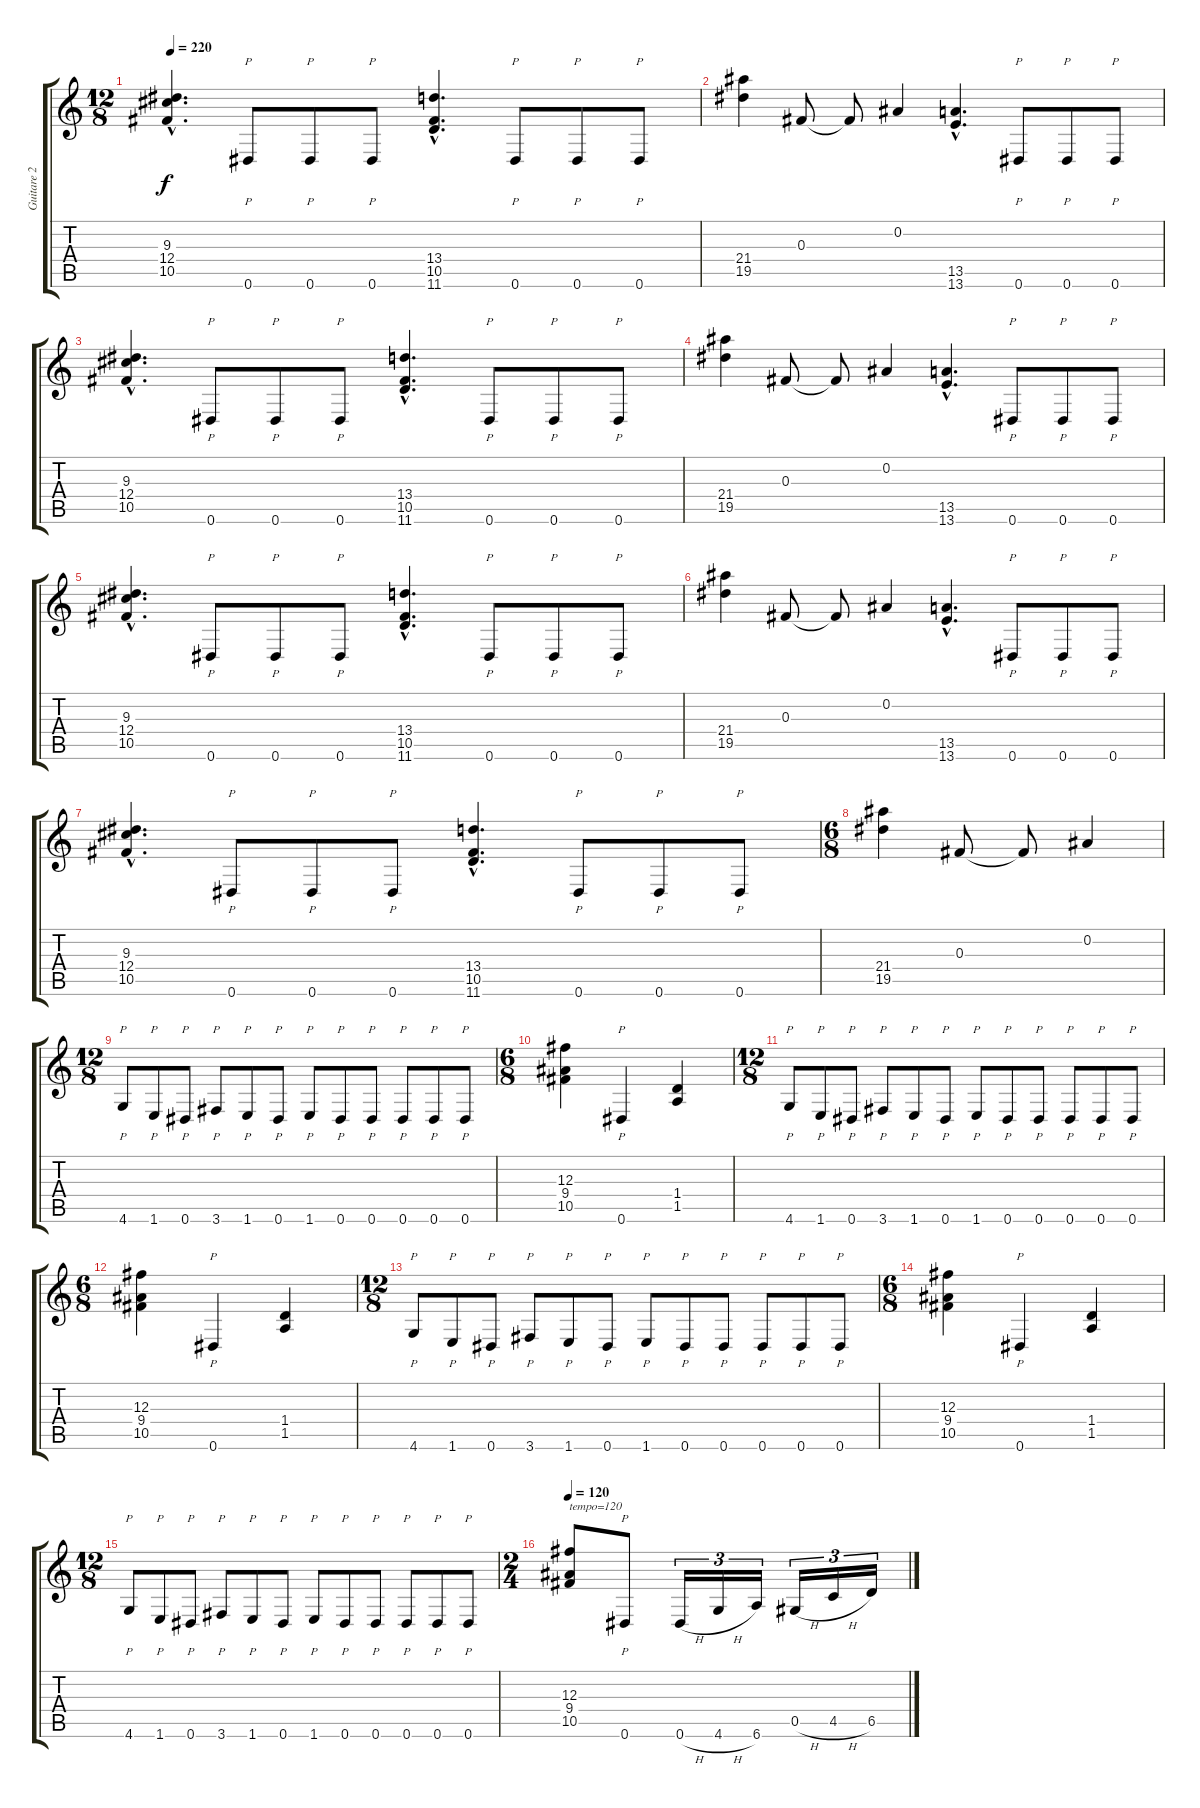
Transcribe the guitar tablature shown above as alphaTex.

\track ("Guitare 2" "Guitare 2") {instrument distortionguitar}
\staff {score tabs}
\tuning (Eb4 Bb3 Gb3 Db3 Ab2 Eb2) {hide}
\ts (12 8)
\tempo 220
\clef g2
\ks c
(9.3{hac} 12.4{hac} 10.5{hac}).4{d dy f} 0.6.8{p} 0.6.8{p} 0.6.8{p} (13.4{hac} 10.5{hac} 11.6{hac}).4{d} 0.6.8{p} 0.6.8{p} 0.6.8{p} |
(21.4 19.5).4 0.3.8 0.3{t}.8 0.2.4 (13.5{hac} 13.6{hac}).4{d} 0.6.8{p} 0.6.8{p} 0.6.8{p} |
(9.3{hac} 12.4{hac} 10.5{hac}).4{d} 0.6.8{p} 0.6.8{p} 0.6.8{p} (13.4{hac} 10.5{hac} 11.6{hac}).4{d} 0.6.8{p} 0.6.8{p} 0.6.8{p} |
(21.4 19.5).4 0.3.8 0.3{t}.8 0.2.4 (13.5{hac} 13.6{hac}).4{d} 0.6.8{p} 0.6.8{p} 0.6.8{p} |
(9.3{hac} 12.4{hac} 10.5{hac}).4{d} 0.6.8{p} 0.6.8{p} 0.6.8{p} (13.4{hac} 10.5{hac} 11.6{hac}).4{d} 0.6.8{p} 0.6.8{p} 0.6.8{p} |
(21.4 19.5).4 0.3.8 0.3{t}.8 0.2.4 (13.5{hac} 13.6{hac}).4{d} 0.6.8{p} 0.6.8{p} 0.6.8{p} |
(9.3{hac} 12.4{hac} 10.5{hac}).4{d} 0.6.8{p} 0.6.8{p} 0.6.8{p} (13.4{hac} 10.5{hac} 11.6{hac}).4{d} 0.6.8{p} 0.6.8{p} 0.6.8{p} |
\ts (6 8)
(21.4 19.5).4 0.3.8 0.3{t}.8 0.2.4 |
\ts (12 8)
4.6.8{p} 1.6.8{p} 0.6.8{p} 3.6.8{p} 1.6.8{p} 0.6.8{p} 1.6.8{p} 0.6.8{p} 0.6.8{p} 0.6.8{p} 0.6.8{p} 0.6.8{p} |
\ts (6 8)
(12.3 9.4 10.5).4 0.6.4{p} (1.4 1.5).4 |
\ts (12 8)
4.6.8{p} 1.6.8{p} 0.6.8{p} 3.6.8{p} 1.6.8{p} 0.6.8{p} 1.6.8{p} 0.6.8{p} 0.6.8{p} 0.6.8{p} 0.6.8{p} 0.6.8{p} |
\ts (6 8)
(12.3 9.4 10.5).4 0.6.4{p} (1.4 1.5).4 |
\ts (12 8)
4.6.8{p} 1.6.8{p} 0.6.8{p} 3.6.8{p} 1.6.8{p} 0.6.8{p} 1.6.8{p} 0.6.8{p} 0.6.8{p} 0.6.8{p} 0.6.8{p} 0.6.8{p} |
\ts (6 8)
(12.3 9.4 10.5).4 0.6.4{p} (1.4 1.5).4 |
\ts (12 8)
4.6.8{p} 1.6.8{p} 0.6.8{p} 3.6.8{p} 1.6.8{p} 0.6.8{p} 1.6.8{p} 0.6.8{p} 0.6.8{p} 0.6.8{p} 0.6.8{p} 0.6.8{p} |
\ts (2 4)
\tempo 120
(12.3 9.4 10.5).8{txt "tempo=120"} 0.6.8{p} 0.6{h}.16{tu (3 2)} 4.6{h}.16{tu (3 2)} 6.6.16{tu (3 2)} 0.5{h}.16{tu (3 2)} 4.5{h}.16{tu (3 2)} 6.5.16{tu (3 2)}
